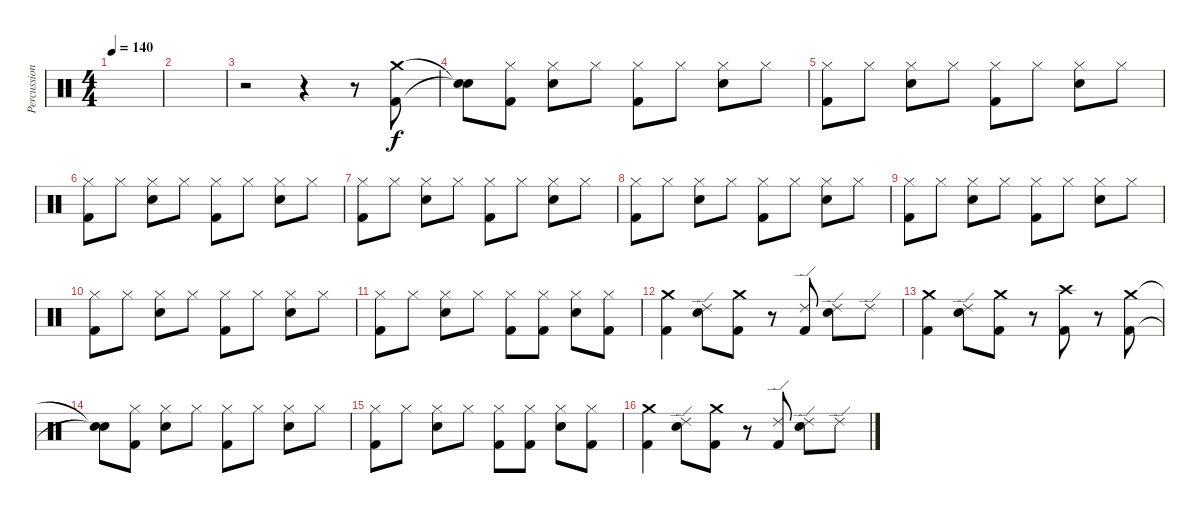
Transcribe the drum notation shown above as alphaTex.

\track ("Percussions" "Percussion") {instrument percussion}
\staff {score}
\articulation defaults
\ts (4 4)
\tempo 140
\clef neutral
\ks c
|
|
r.2 r.4 r.8 ("Crash medium (hit)" "Kick (hit) 2").8 |
("Snare (hit)"{t} "Snare (hit)"{t}).8 ("Hi-Hat (closed)" "Kick (hit) 2").8 ("Hi-Hat (closed)" "Electric Snare (hit)").8 "Hi-Hat (closed)".8 ("Hi-Hat (closed)" "Kick (hit) 2").8 "Hi-Hat (closed)".8 ("Hi-Hat (closed)" "Electric Snare (hit)").8 "Hi-Hat (closed)".8 |
("Hi-Hat (closed)" "Kick (hit) 2").8 "Hi-Hat (closed)".8 ("Hi-Hat (closed)" "Electric Snare (hit)").8 "Hi-Hat (closed)".8 ("Hi-Hat (closed)" "Kick (hit) 2").8 "Hi-Hat (closed)".8 ("Hi-Hat (closed)" "Electric Snare (hit)").8 "Hi-Hat (closed)".8 |
("Hi-Hat (closed)" "Kick (hit) 2").8 "Hi-Hat (closed)".8 ("Hi-Hat (closed)" "Electric Snare (hit)").8 "Hi-Hat (closed)".8 ("Hi-Hat (closed)" "Kick (hit) 2").8 "Hi-Hat (closed)".8 ("Hi-Hat (closed)" "Electric Snare (hit)").8 "Hi-Hat (closed)".8 |
("Hi-Hat (closed)" "Kick (hit) 2").8 "Hi-Hat (closed)".8 ("Hi-Hat (closed)" "Electric Snare (hit)").8 "Hi-Hat (closed)".8 ("Hi-Hat (closed)" "Kick (hit) 2").8 "Hi-Hat (closed)".8 ("Hi-Hat (closed)" "Electric Snare (hit)").8 "Hi-Hat (closed)".8 |
("Hi-Hat (closed)" "Kick (hit) 2").8 "Hi-Hat (closed)".8 ("Hi-Hat (closed)" "Electric Snare (hit)").8 "Hi-Hat (closed)".8 ("Hi-Hat (closed)" "Kick (hit) 2").8 "Hi-Hat (closed)".8 ("Hi-Hat (closed)" "Electric Snare (hit)").8 "Hi-Hat (closed)".8 |
("Hi-Hat (closed)" "Kick (hit) 2").8 "Hi-Hat (closed)".8 ("Hi-Hat (closed)" "Electric Snare (hit)").8 "Hi-Hat (closed)".8 ("Hi-Hat (closed)" "Kick (hit) 2").8 "Hi-Hat (closed)".8 ("Hi-Hat (closed)" "Electric Snare (hit)").8 "Hi-Hat (closed)".8 |
("Hi-Hat (closed)" "Kick (hit) 2").8 "Hi-Hat (closed)".8 ("Hi-Hat (closed)" "Electric Snare (hit)").8 "Hi-Hat (closed)".8 ("Hi-Hat (closed)" "Kick (hit) 2").8 "Hi-Hat (closed)".8 ("Hi-Hat (closed)" "Electric Snare (hit)").8 "Hi-Hat (closed)".8 |
("Hi-Hat (closed)" "Kick (hit) 2").8 "Hi-Hat (closed)".8 ("Hi-Hat (closed)" "Electric Snare (hit)").8 "Hi-Hat (closed)".8 ("Hi-Hat (closed)" "Kick (hit) 2").8 ("Hi-Hat (closed)" "Kick (hit) 2").8 ("Hi-Hat (closed)" "Electric Snare (hit)").8 ("Hi-Hat (closed)" "Kick (hit) 2").8 |
("Crash medium (hit)" "Kick (hit) 2").4 ("Ride (edge) 2" "Electric Snare (hit)").8 ("Crash medium (hit)" "Kick (hit) 2").8 r.8 ("Ride (edge) 2" "Kick (hit) 2").8 ("Ride (edge) 2" "Electric Snare (hit)").8 "Ride (edge) 2".8 |
("Crash medium (hit)" "Kick (hit) 2").4 ("Ride (edge) 2" "Electric Snare (hit)").8 ("Crash medium (hit)" "Kick (hit) 2").8 r.8 ("Crash high (hit)" "Kick (hit) 2").8 r.8 ("Crash medium (hit)" "Kick (hit) 2").8 |
("Snare (hit)"{t} "Snare (hit)"{t}).8 ("Hi-Hat (closed)" "Kick (hit) 2").8 ("Hi-Hat (closed)" "Electric Snare (hit)").8 "Hi-Hat (closed)".8 ("Hi-Hat (closed)" "Kick (hit) 2").8 "Hi-Hat (closed)".8 ("Hi-Hat (closed)" "Electric Snare (hit)").8 "Hi-Hat (closed)".8 |
("Hi-Hat (closed)" "Kick (hit) 2").8 "Hi-Hat (closed)".8 ("Hi-Hat (closed)" "Electric Snare (hit)").8 "Hi-Hat (closed)".8 ("Hi-Hat (closed)" "Kick (hit) 2").8 ("Hi-Hat (closed)" "Kick (hit) 2").8 ("Hi-Hat (closed)" "Electric Snare (hit)").8 ("Hi-Hat (closed)" "Kick (hit) 2").8 |
("Crash medium (hit)" "Kick (hit) 2").4 ("Ride (edge) 2" "Electric Snare (hit)").8 ("Crash medium (hit)" "Kick (hit) 2").8 r.8 ("Ride (edge) 2" "Kick (hit) 2").8 ("Ride (edge) 2" "Electric Snare (hit)").8 "Ride (edge) 2".8
